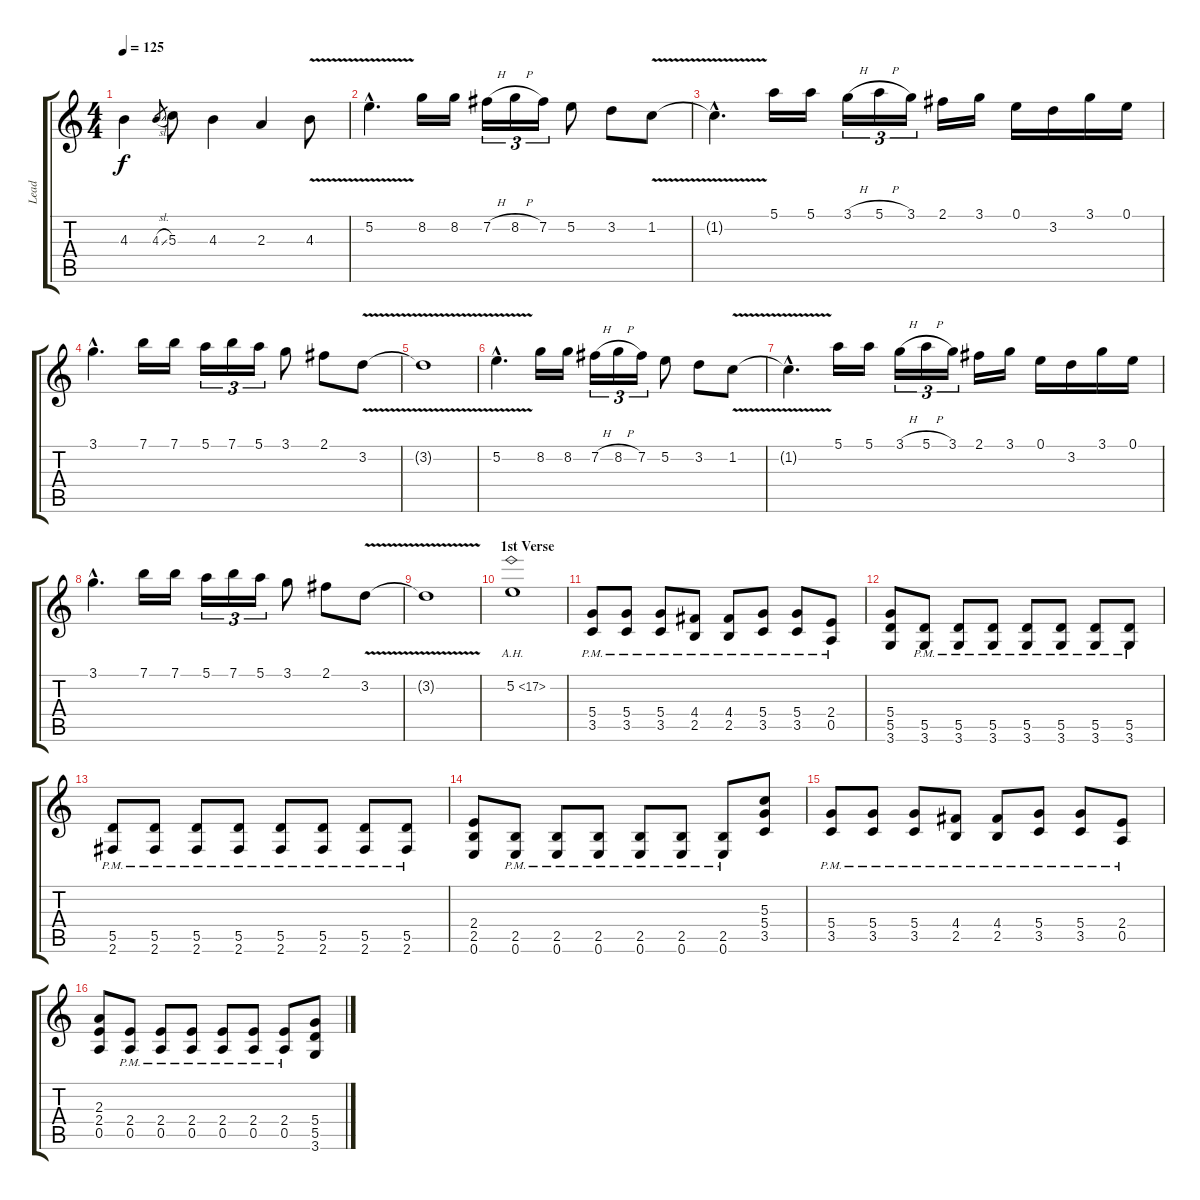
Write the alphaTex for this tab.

\track ("Lead" "Lead") {instrument distortionguitar}
\staff {score tabs}
\tuning (E4 B3 G3 D3 A2 E2) {hide}
\ts (4 4)
\tempo 125
\clef g2
\ks c
4.3{t}.4{dy f} 4.3{sl}.8{gr} 5.3.8 4.3.4 2.3.4 4.3{v}.8 |
5.2{v hac}.4{d} 8.2.16 8.2.16 7.2{h}.16{tu (3 2)} 8.2{h}.16{tu (3 2)} 7.2.16{tu (3 2)} 5.2.8 3.2.8 1.2{v}.8 |
1.2{hac t}.4{d} 5.1.16 5.1.16 3.1{h}.16{tu (3 2)} 5.1{h}.16{tu (3 2)} 3.1.16{tu (3 2)} 2.1.16 3.1.16 0.1.16 3.2.16 3.1.16 0.1.16 |
3.1{hac}.4{d} 7.1.16 7.1.16 5.1.16{tu (3 2)} 7.1.16{tu (3 2)} 5.1.16{tu (3 2)} 3.1.8 2.1.8 3.2{v}.8 |
3.2{t}.1 |
5.2{v hac}.4{d} 8.2.16 8.2.16 7.2{h}.16{tu (3 2)} 8.2{h}.16{tu (3 2)} 7.2.16{tu (3 2)} 5.2.8 3.2.8 1.2{v}.8 |
1.2{hac t}.4{d} 5.1.16 5.1.16 3.1{h}.16{tu (3 2)} 5.1{h}.16{tu (3 2)} 3.1.16{tu (3 2)} 2.1.16 3.1.16 0.1.16 3.2.16 3.1.16 0.1.16 |
3.1{hac}.4{d} 7.1.16 7.1.16 5.1.16{tu (3 2)} 7.1.16{tu (3 2)} 5.1.16{tu (3 2)} 3.1.8 2.1.8 3.2{v}.8 |
3.2{t}.1 |
\section ("" "1st Verse")
5.2{ah 12}.1 |
(5.4{pm} 3.5{pm}).8 (5.4{pm} 3.5{pm}).8 (5.4{pm} 3.5{pm}).8 (4.4{pm} 2.5{pm}).8 (4.4{pm} 2.5{pm}).8 (5.4{pm} 3.5{pm}).8 (5.4{pm} 3.5{pm}).8 (2.4{pm} 0.5{pm}).8 |
(5.4 5.5 3.6).8 (5.5{pm} 3.6{pm}).8 (5.5{pm} 3.6{pm}).8 (5.5{pm} 3.6{pm}).8 (5.5{pm} 3.6{pm}).8 (5.5{pm} 3.6{pm}).8 (5.5{pm} 3.6{pm}).8 (5.5{pm} 3.6{pm}).8 |
(5.5{pm} 2.6{pm}).8 (5.5{pm} 2.6{pm}).8 (5.5{pm} 2.6{pm}).8 (5.5{pm} 2.6{pm}).8 (5.5{pm} 2.6{pm}).8 (5.5{pm} 2.6{pm}).8 (5.5{pm} 2.6{pm}).8 (5.5{pm} 2.6{pm}).8 |
(2.4 2.5 0.6).8 (2.5{pm} 0.6{pm}).8 (2.5{pm} 0.6{pm}).8 (2.5{pm} 0.6{pm}).8 (2.5{pm} 0.6{pm}).8 (2.5{pm} 0.6{pm}).8 (2.5{pm} 0.6{pm}).8 (5.3 5.4 3.5).8 |
(5.4{pm} 3.5{pm}).8 (5.4{pm} 3.5{pm}).8 (5.4{pm} 3.5{pm}).8 (4.4{pm} 2.5{pm}).8 (4.4{pm} 2.5{pm}).8 (5.4{pm} 3.5{pm}).8 (5.4{pm} 3.5{pm}).8 (2.4{pm} 0.5{pm}).8 |
(2.3 2.4 0.5).8 (2.4{pm} 0.5{pm}).8 (2.4{pm} 0.5{pm}).8 (2.4{pm} 0.5{pm}).8 (2.4{pm} 0.5{pm}).8 (2.4{pm} 0.5{pm}).8 (2.4{pm} 0.5{pm}).8 (5.4 5.5 3.6).8
